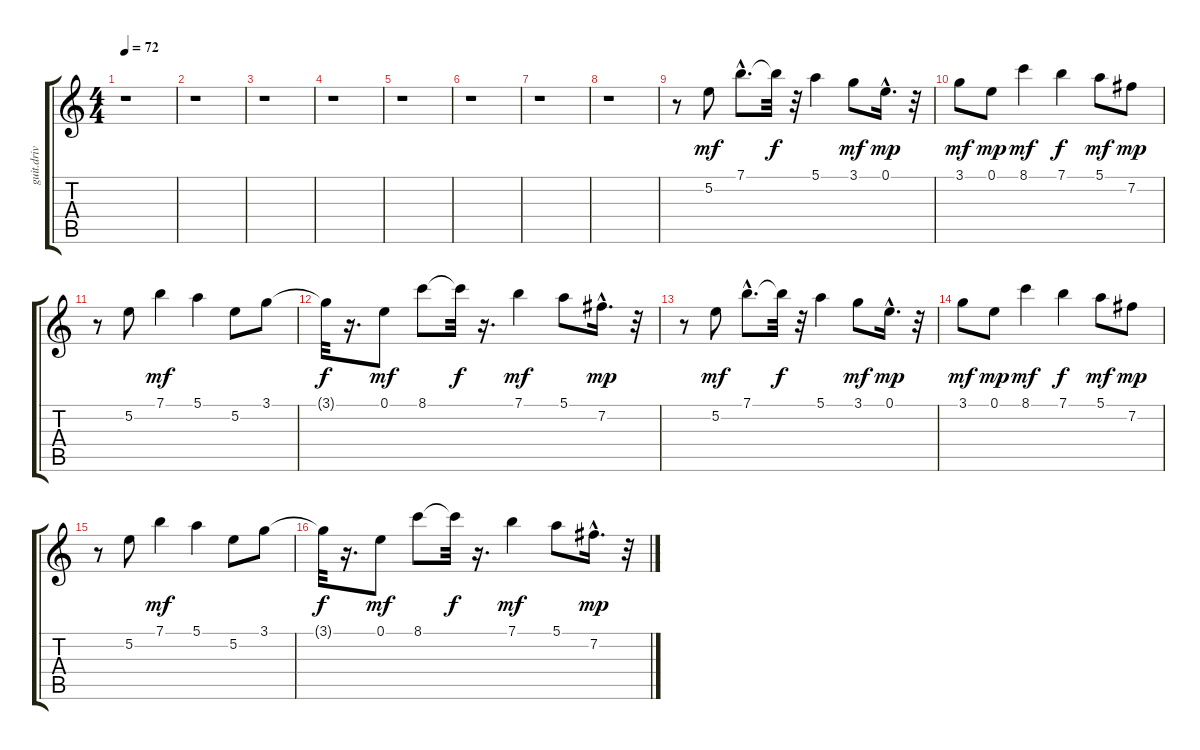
\track ("guit.driv" "guit.driv") {instrument overdrivenguitar}
\staff {score tabs}
\tuning (E4 B3 G3 D3 A2 E2) {hide}
\ts (4 4)
\tempo 72
\clef g2
\ks c
r.1{dy mf} |
r.1 |
r.1 |
r.1 |
r.1 |
r.1 |
r.1 |
r.1 |
r.8 5.2.8 7.1{hac}.8{d} 7.1{t}.32{dy f} r.32 5.1.4 3.1.8{dy mf} 0.1{hac}.16{d dy mp} r.32 |
3.1.8{dy mf} 0.1.8{dy mp} 8.1.4{dy mf} 7.1.4{dy f} 5.1.8{dy mf} 7.2.8{dy mp} |
r.8 5.2.8 7.1.4{dy mf} 5.1.4 5.2.8 3.1.8 |
3.1{t}.32{dy f} r.16{d} 0.1.8{dy mf} 8.1.8 8.1{t}.32{dy f} r.16{d} 7.1.4{dy mf} 5.1.8 7.2{hac}.16{d dy mp} r.32 |
r.8 5.2.8{dy mf} 7.1{hac}.8{d} 7.1{t}.32{dy f} r.32 5.1.4 3.1.8{dy mf} 0.1{hac}.16{d dy mp} r.32 |
3.1.8{dy mf} 0.1.8{dy mp} 8.1.4{dy mf} 7.1.4{dy f} 5.1.8{dy mf} 7.2.8{dy mp} |
r.8 5.2.8 7.1.4{dy mf} 5.1.4 5.2.8 3.1.8 |
3.1{t}.32{dy f} r.16{d} 0.1.8{dy mf} 8.1.8 8.1{t}.32{dy f} r.16{d} 7.1.4{dy mf} 5.1.8 7.2{hac}.16{d dy mp} r.32
